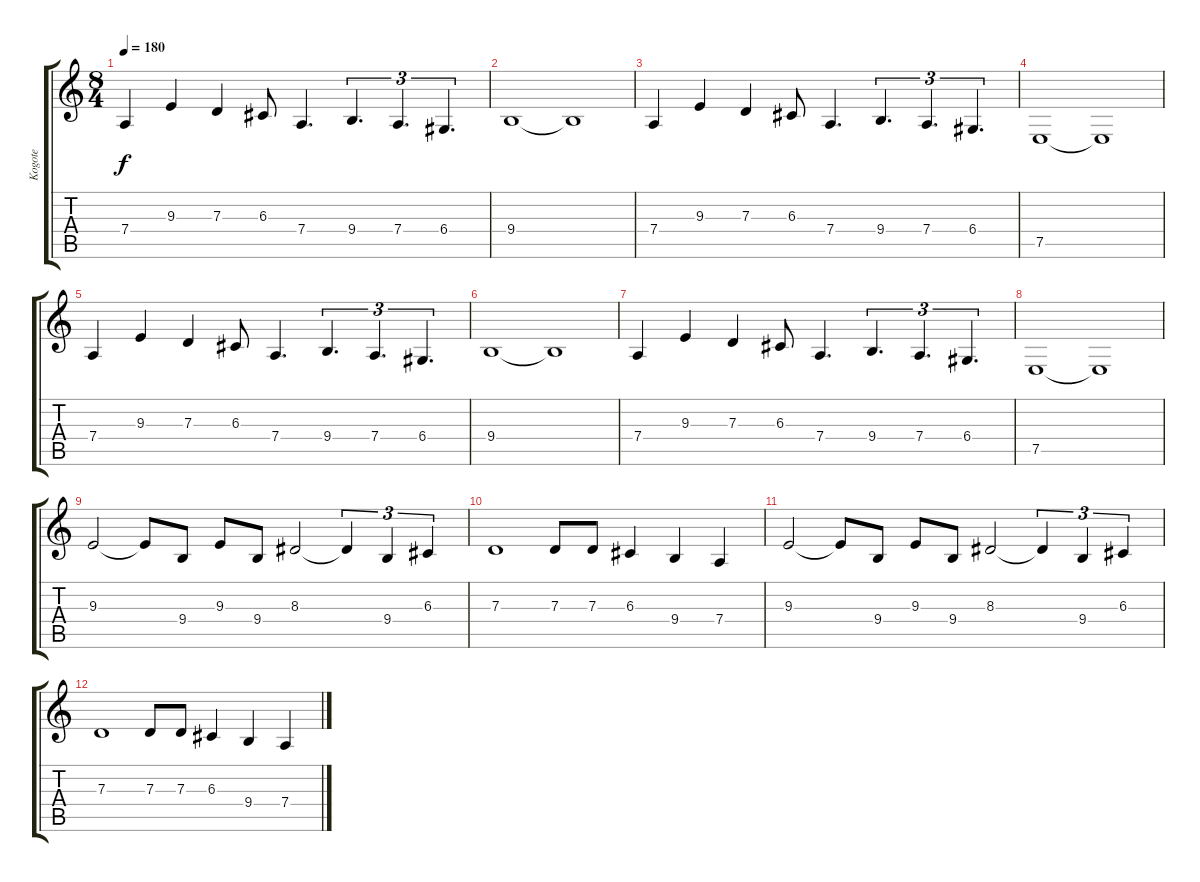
\track ("Kogote" "Kogote") {instrument trombone}
\staff {score tabs}
\tuning (E4 B3 G3 D3 A2 E2) {hide}
\ts (8 4)
\tempo 180
\clef g2
\ks c
7.4.4{dy f} 9.3.4 7.3.4 6.3.8 7.4.4{d} 9.4.4{d tu (3 2)} 7.4.4{d tu (3 2)} 6.4.4{d tu (3 2)} |
9.4.1 9.4{t}.1 |
7.4.4 9.3.4 7.3.4 6.3.8 7.4.4{d} 9.4.4{d tu (3 2)} 7.4.4{d tu (3 2)} 6.4.4{d tu (3 2)} |
7.5.1 7.5{t}.1 |
7.4.4 9.3.4 7.3.4 6.3.8 7.4.4{d} 9.4.4{d tu (3 2)} 7.4.4{d tu (3 2)} 6.4.4{d tu (3 2)} |
9.4.1 9.4{t}.1 |
7.4.4 9.3.4 7.3.4 6.3.8 7.4.4{d} 9.4.4{d tu (3 2)} 7.4.4{d tu (3 2)} 6.4.4{d tu (3 2)} |
7.5.1 7.5{t}.1 |
9.3.2 9.3{t}.8 9.4.8 9.3.8 9.4.8 8.3.2 8.3{t}.4{tu (3 2)} 9.4.4{tu (3 2)} 6.3.4{tu (3 2)} |
7.3.1 7.3.8 7.3.8 6.3.4 9.4.4 7.4.4 |
9.3.2 9.3{t}.8 9.4.8 9.3.8 9.4.8 8.3.2 8.3{t}.4{tu (3 2)} 9.4.4{tu (3 2)} 6.3.4{tu (3 2)} |
7.3.1 7.3.8 7.3.8 6.3.4 9.4.4 7.4.4
